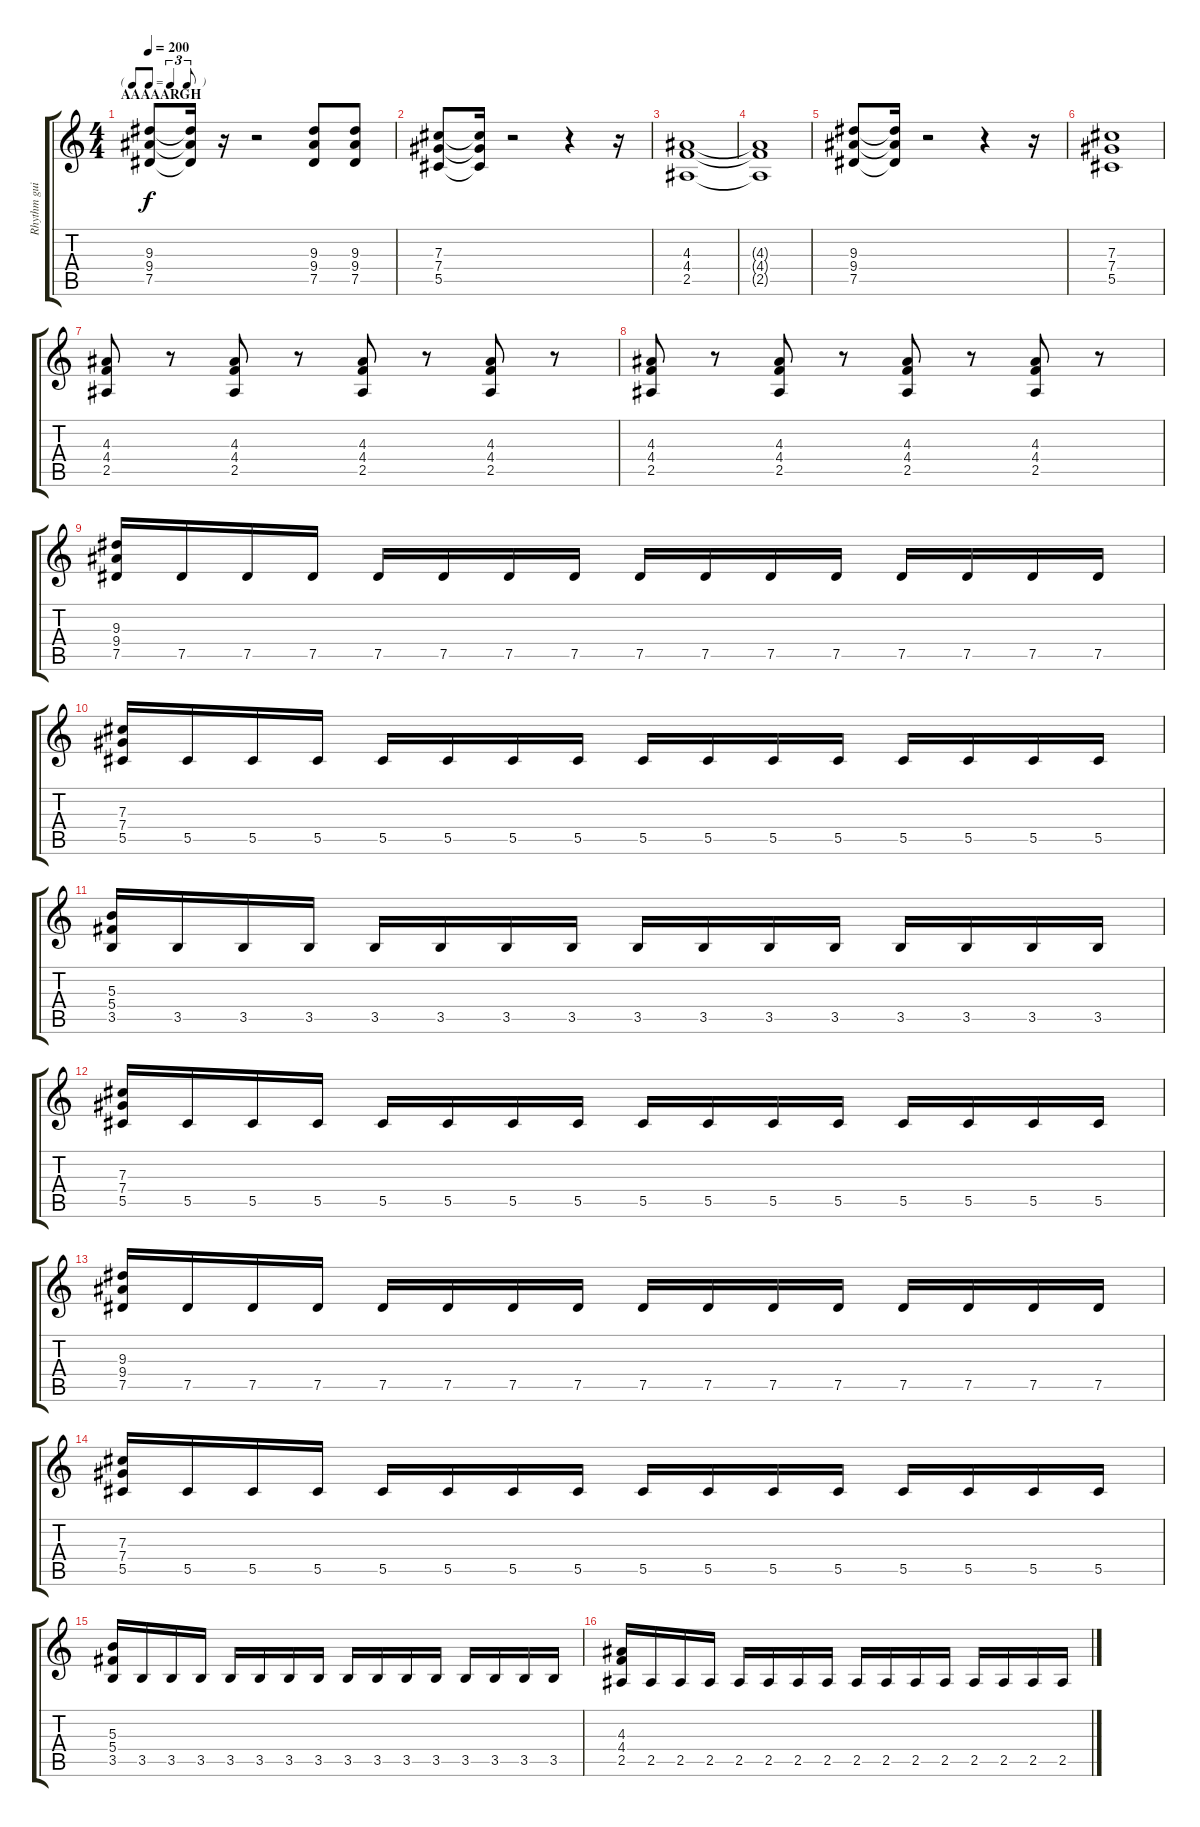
\track ("Rhythm guitar 2 (retard 2)" "Rhythm gui") {instrument overdrivenguitar}
\staff {score tabs}
\tuning (Eb4 Bb3 Gb3 Db3 Ab2 Eb2) {hide}
\ts (4 4)
\tf triplet8th
\section ("" "AAAAARGH")
\tempo 200
\clef g2
\ks c
(9.3 9.4 7.5).8{dy f instrument overdrivenguitar} (9.3{t} 9.4{t} 7.5{t}).16 r.16 r.2 (9.3 9.4 7.5).8 (9.3 9.4 7.5).8 |
(7.3 7.4 5.5).8 (7.3{t} 7.4{t} 5.5{t}).16 r.2 r.4 r.16 |
(4.3 4.4 2.5).1 |
(4.3{t} 4.4{t} 2.5{t}).1 |
(9.3 9.4 7.5).8 (9.3{t} 9.4{t} 7.5{t}).16 r.2 r.4 r.16 |
(7.3 7.4 5.5).1 |
(4.3 4.4 2.5).8 r.8 (4.3 4.4 2.5).8 r.8 (4.3 4.4 2.5).8 r.8 (4.3 4.4 2.5).8 r.8 |
(4.3 4.4 2.5).8 r.8 (4.3 4.4 2.5).8 r.8 (4.3 4.4 2.5).8 r.8 (4.3 4.4 2.5).8 r.8 |
(9.3 9.4 7.5).16{volume 13} 7.5.16 7.5.16 7.5.16 7.5.16 7.5.16 7.5.16 7.5.16 7.5.16 7.5.16 7.5.16 7.5.16 7.5.16 7.5.16 7.5.16 7.5.16 |
(7.3 7.4 5.5).16 5.5.16 5.5.16 5.5.16 5.5.16 5.5.16 5.5.16 5.5.16 5.5.16 5.5.16 5.5.16 5.5.16 5.5.16 5.5.16 5.5.16 5.5.16 |
(5.3 5.4 3.5).16 3.5.16 3.5.16 3.5.16 3.5.16 3.5.16 3.5.16 3.5.16 3.5.16 3.5.16 3.5.16 3.5.16 3.5.16 3.5.16 3.5.16 3.5.16 |
(7.3 7.4 5.5).16 5.5.16 5.5.16 5.5.16 5.5.16 5.5.16 5.5.16 5.5.16 5.5.16 5.5.16 5.5.16 5.5.16 5.5.16 5.5.16 5.5.16 5.5.16 |
(9.3 9.4 7.5).16 7.5.16 7.5.16 7.5.16 7.5.16 7.5.16 7.5.16 7.5.16 7.5.16 7.5.16 7.5.16 7.5.16 7.5.16 7.5.16 7.5.16 7.5.16 |
(7.3 7.4 5.5).16 5.5.16 5.5.16 5.5.16 5.5.16 5.5.16 5.5.16 5.5.16 5.5.16 5.5.16 5.5.16 5.5.16 5.5.16 5.5.16 5.5.16 5.5.16 |
(5.3 5.4 3.5).16 3.5.16 3.5.16 3.5.16 3.5.16 3.5.16 3.5.16 3.5.16 3.5.16 3.5.16 3.5.16 3.5.16 3.5.16 3.5.16 3.5.16 3.5.16 |
(4.3 4.4 2.5).16 2.5.16 2.5.16 2.5.16 2.5.16 2.5.16 2.5.16 2.5.16 2.5.16 2.5.16 2.5.16 2.5.16 2.5.16 2.5.16 2.5.16 2.5.16
